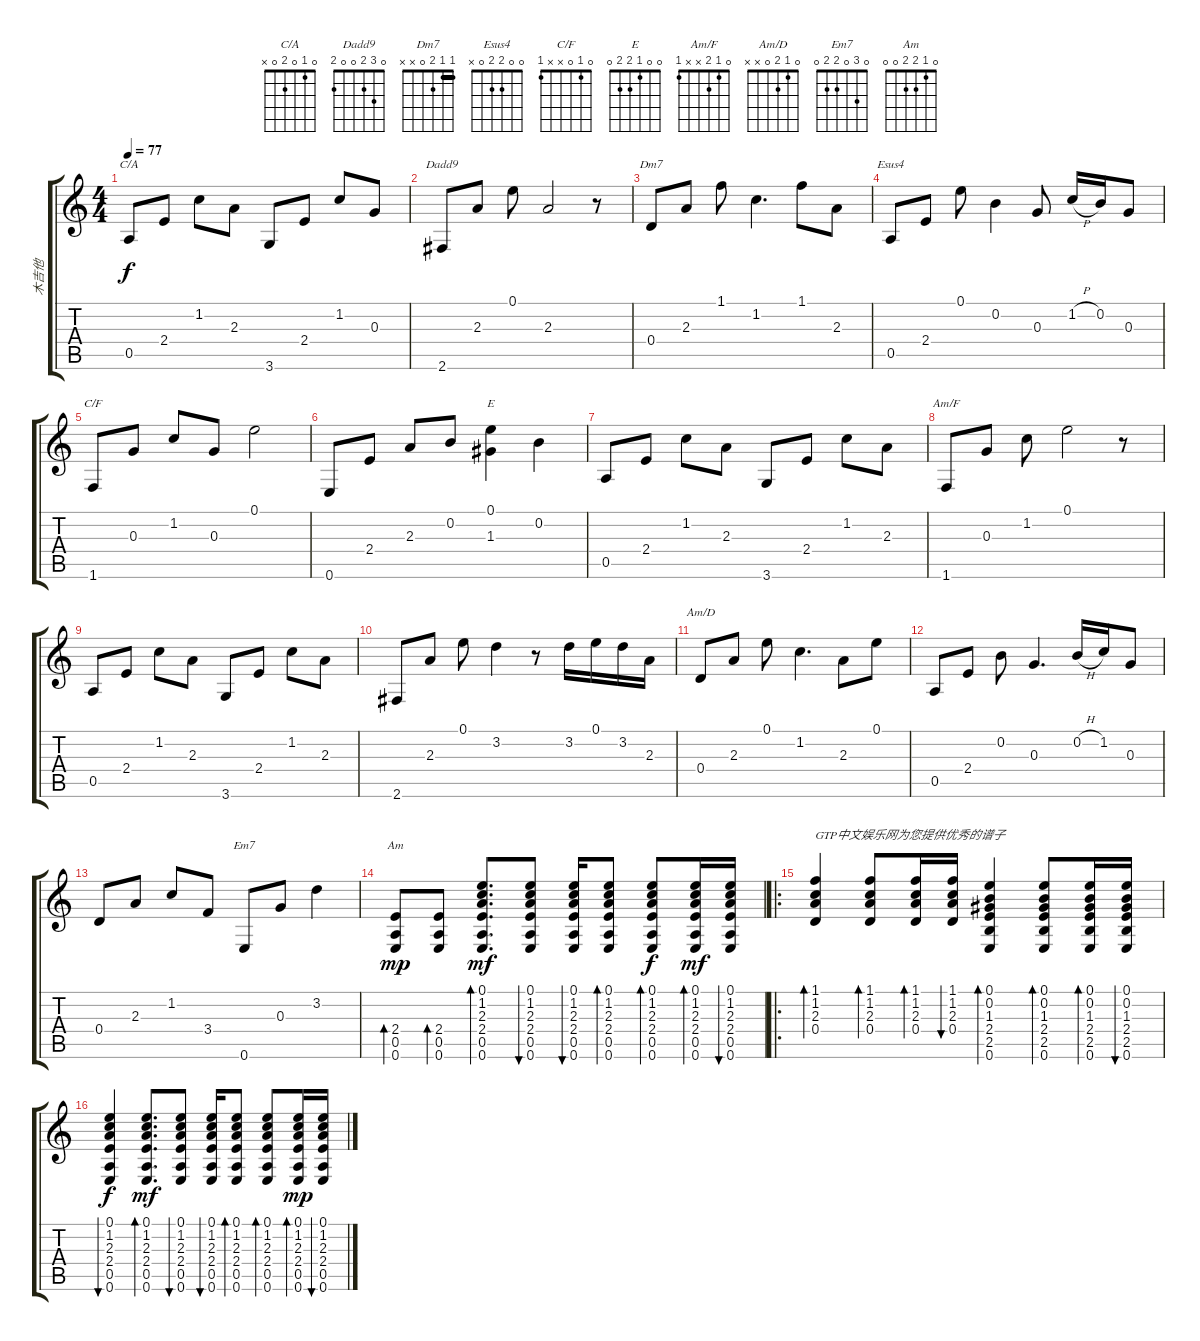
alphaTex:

\track ("木吉他" "木吉他") {instrument acousticguitarsteel}
\staff {score tabs}
\tuning (E4 B3 G3 D3 A2 E2) {hide}
\chord ("C/A" 0 1 0 2 0 x)
\chord ("Dadd9" 0 3 2 0 0 2)
\chord ("Dm7" 1 1 2 0 x x) {barre 1}
\chord ("Esus4" 0 0 2 2 0 x)
\chord ("C/F" 0 1 0 x x 1)
\chord ("E" 0 0 1 2 2 0)
\chord ("Am/F" 0 1 2 x x 1)
\chord ("Am/D" 0 1 2 0 x x)
\chord ("Em7" 0 3 0 2 2 0)
\chord ("Am" 0 1 2 2 0 0)
\ts (4 4)
\tempo 77
\clef g2
\ks c
0.5.8{ch "C/A" dy f} 2.4.8 1.2.8 2.3.8 3.6.8 2.4.8 1.2.8 0.3.8 |
2.6.8{ch "Dadd9"} 2.3.8 0.1.8 2.3.2 r.8 |
0.4.8{ch "Dm7"} 2.3.8 1.1.8 1.2.4{d} 1.1.8 2.3.8 |
0.5.8{ch "Esus4"} 2.4.8 0.1.8 0.2.4 0.3.8 1.2{h}.16 0.2.16 0.3.8 |
1.6.8{ch "C/F"} 0.3.8 1.2.8 0.3.8 0.1.2 |
0.6.8 2.4.8 2.3.8 0.2.8 (0.1 1.3).4{ch "E"} 0.2.4 |
0.5.8 2.4.8 1.2.8 2.3.8 3.6.8 2.4.8 1.2.8 2.3.8 |
1.6.8{ch "Am/F"} 0.3.8 1.2.8 0.1.2 r.8 |
0.5.8 2.4.8 1.2.8 2.3.8 3.6.8 2.4.8 1.2.8 2.3.8 |
2.6.8 2.3.8 0.1.8 3.2.4 r.8 3.2.16 0.1.16 3.2.16 2.3.16 |
0.4.8{ch "Am/D"} 2.3.8 0.1.8 1.2.4{d} 2.3.8 0.1.8 |
0.5.8 2.4.8 0.2.8 0.3.4{d} 0.2{h}.16 1.2.16 0.3.8 |
0.4.8 2.3.8 1.2.8 3.4.8 0.6.8{ch "Em7"} 0.3.8 3.2.4 |
(2.4 0.5 0.6).8{bd 30 ch "Am" dy mp} (2.4 0.5 0.6).8{bd 30} (0.1 1.2 2.3 2.4 0.5 0.6).8{d bd 30 dy mf} (0.1 1.2 2.3 2.4 0.5 0.6).8{bu 30} (0.1 1.2 2.3 2.4 0.5 0.6).16{bu 30} (0.1 1.2 2.3 2.4 0.5 0.6).8{bd 30} (0.1 1.2 2.3 2.4 0.5 0.6).8{bd 30 dy f} (0.1 1.2 2.3 2.4 0.5 0.6).16{bd 30 dy mf} (0.1 1.2 2.3 2.4 0.5 0.6).16{bu 30} |
\ro
(1.1 1.2 2.3 0.4).4{bd 30 txt "GTP中文娱乐网为您提供优秀的谱子"} (1.1 1.2 2.3 0.4).8{bd 30} (1.1 1.2 2.3 0.4).16{bd 30} (1.1 1.2 2.3 0.4).16{bu 30} (0.1 0.2 1.3 2.4 2.5 0.6).4{bd 30} (0.1 0.2 1.3 2.4 2.5 0.6).8{bd 30} (0.1 0.2 1.3 2.4 2.5 0.6).16{bd 30} (0.1 0.2 1.3 2.4 2.5 0.6).16{bu 30} |
(0.1 1.2 2.3 2.4 0.5 0.6).4{bu 30 dy f} (0.1 1.2 2.3 2.4 0.5 0.6).8{d bd 30 dy mf} (0.1 1.2 2.3 2.4 0.5 0.6).8{bu 30} (0.1 1.2 2.3 2.4 0.5 0.6).16{bu 30} (0.1 1.2 2.3 2.4 0.5 0.6).8{bd 30} (0.1 1.2 2.3 2.4 0.5 0.6).8{bd 30} (0.1 1.2 2.3 2.4 0.5 0.6).16{bd 30 dy mp} (0.1 1.2 2.3 2.4 0.5 0.6).16{bu 30}
